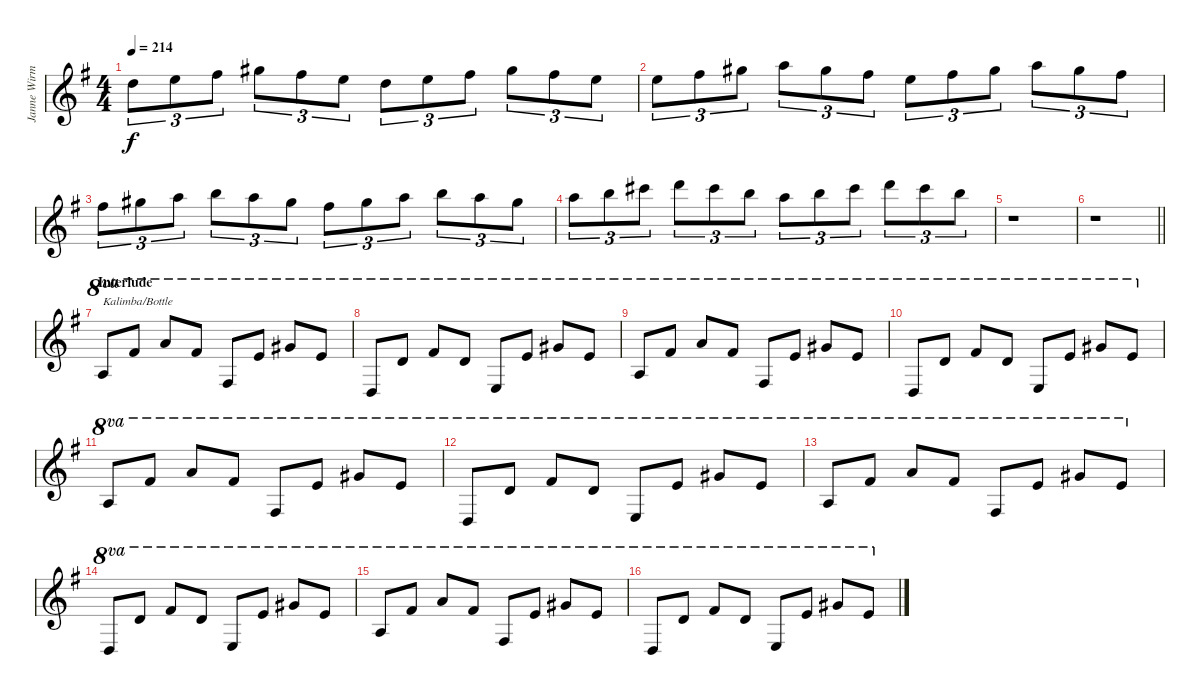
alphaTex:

\track ("Janne Wirman" "Janne Wirm") {instrument orchestrahit}
\staff {score}
\tuning (E4 B3 G3 D3 A2 E2) {hide}
\ts (4 4)
\tempo 214
\clef g2
\ks g
10.1.8{tu (3 2) dy f} 12.1.8{tu (3 2)} 14.1.8{tu (3 2)} 16.1.8{tu (3 2)} 14.1.8{tu (3 2)} 12.1.8{tu (3 2)} 10.1.8{tu (3 2)} 12.1.8{tu (3 2)} 14.1.8{tu (3 2)} 16.1.8{tu (3 2)} 14.1.8{tu (3 2)} 12.1.8{tu (3 2)} |
12.1.8{tu (3 2)} 14.1.8{tu (3 2)} 16.1.8{tu (3 2)} 17.1.8{tu (3 2)} 16.1.8{tu (3 2)} 14.1.8{tu (3 2)} 12.1.8{tu (3 2)} 14.1.8{tu (3 2)} 16.1.8{tu (3 2)} 17.1.8{tu (3 2)} 16.1.8{tu (3 2)} 14.1.8{tu (3 2)} |
14.1.8{tu (3 2)} 16.1.8{tu (3 2)} 17.1.8{tu (3 2)} 19.1.8{tu (3 2)} 17.1.8{tu (3 2)} 16.1.8{tu (3 2)} 14.1.8{tu (3 2)} 16.1.8{tu (3 2)} 17.1.8{tu (3 2)} 19.1.8{tu (3 2)} 17.1.8{tu (3 2)} 16.1.8{tu (3 2)} |
17.1.8{tu (3 2)} 19.1.8{tu (3 2)} 21.1.8{tu (3 2)} 22.1.8{tu (3 2)} 21.1.8{tu (3 2)} 19.1.8{tu (3 2)} 17.1.8{tu (3 2)} 19.1.8{tu (3 2)} 21.1.8{tu (3 2)} 22.1.8{tu (3 2)} 21.1.8{tu (3 2)} 19.1.8{tu (3 2)} |
r.1 |
\barLineRight lightlight
r.1 |
\section ("" "Interlude")
5.1.8{ot 8va txt "Kalimba/Bottle" volume 13 instrument kalimba} 14.1.8{ot 8va} 17.1.8{ot 8va} 14.1.8{ot 8va} 16.4.8{ot 8va} 17.2.8{ot 8va} 16.1.8{ot 8va} 17.2.8{ot 8va} |
17.5.8{ot 8va} 15.2.8{ot 8va} 14.1.8{ot 8va} 15.2.8{ot 8va} 14.4.8{ot 8va} 12.1.8{ot 8va} 16.1.8{ot 8va} 12.1.8{ot 8va} |
14.3.8{ot 8va} 14.1.8{ot 8va} 17.1.8{ot 8va} 14.1.8{ot 8va} 16.4.8{ot 8va} 17.2.8{ot 8va} 16.1.8{ot 8va} 17.2.8{ot 8va} |
17.5.8{ot 8va} 15.2.8{ot 8va} 14.1.8{ot 8va} 15.2.8{ot 8va} 14.4.8{ot 8va} 12.1.8{ot 8va} 16.1.8{ot 8va} 12.1.8{ot 8va} |
14.3.8{ot 8va} 14.1.8{ot 8va} 17.1.8{ot 8va} 14.1.8{ot 8va} 16.4.8{ot 8va} 17.2.8{ot 8va} 16.1.8{ot 8va} 17.2.8{ot 8va} |
17.5.8{ot 8va} 15.2.8{ot 8va} 14.1.8{ot 8va} 15.2.8{ot 8va} 14.4.8{ot 8va} 12.1.8{ot 8va} 16.1.8{ot 8va} 12.1.8{ot 8va} |
14.3.8{ot 8va} 14.1.8{ot 8va} 17.1.8{ot 8va} 14.1.8{ot 8va} 16.4.8{ot 8va} 17.2.8{ot 8va} 16.1.8{ot 8va} 17.2.8{ot 8va} |
17.5.8{ot 8va} 15.2.8{ot 8va} 14.1.8{ot 8va} 15.2.8{ot 8va} 14.4.8{ot 8va} 12.1.8{ot 8va} 16.1.8{ot 8va} 12.1.8{ot 8va} |
14.3.8{ot 8va} 14.1.8{ot 8va} 17.1.8{ot 8va} 14.1.8{ot 8va} 16.4.8{ot 8va} 17.2.8{ot 8va} 16.1.8{ot 8va} 17.2.8{ot 8va} |
17.5.8{ot 8va} 15.2.8{ot 8va} 14.1.8{ot 8va} 15.2.8{ot 8va} 14.4.8{ot 8va} 12.1.8{ot 8va} 16.1.8{ot 8va} 12.1.8{ot 8va}
